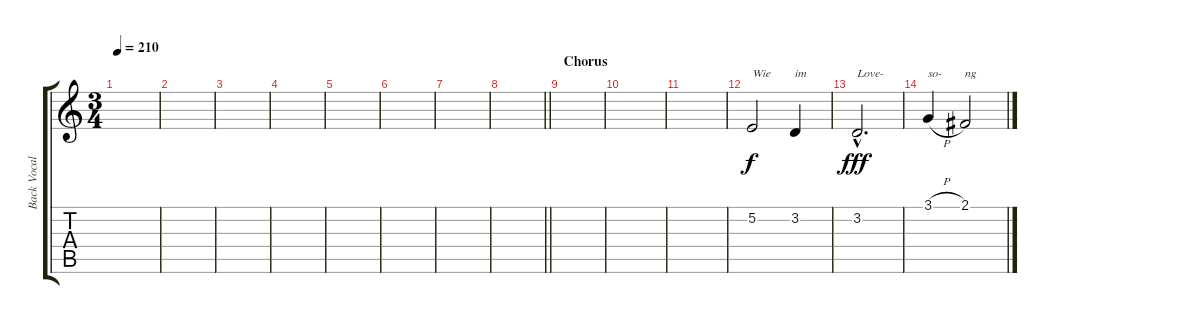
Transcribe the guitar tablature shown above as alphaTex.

\track ("Back Vocals" "Back Vocal") {instrument lead3calliope}
\staff {score tabs}
\tuning (E4 B3 G3 D3 A2 E2) {hide}
\ts (3 4)
\tempo 210
\clef g2
\ks c
|
|
|
|
|
|
|
\barLineRight lightlight
|
\section ("" "Chorus")
|
|
|
5.2.2{txt "Wie" dy f} 3.2.4{txt "im"} |
3.2{hac}.2{d txt "Love-" dy fff} |
3.1{h}.4{txt "so-"} 2.1.2{txt "ng"}
